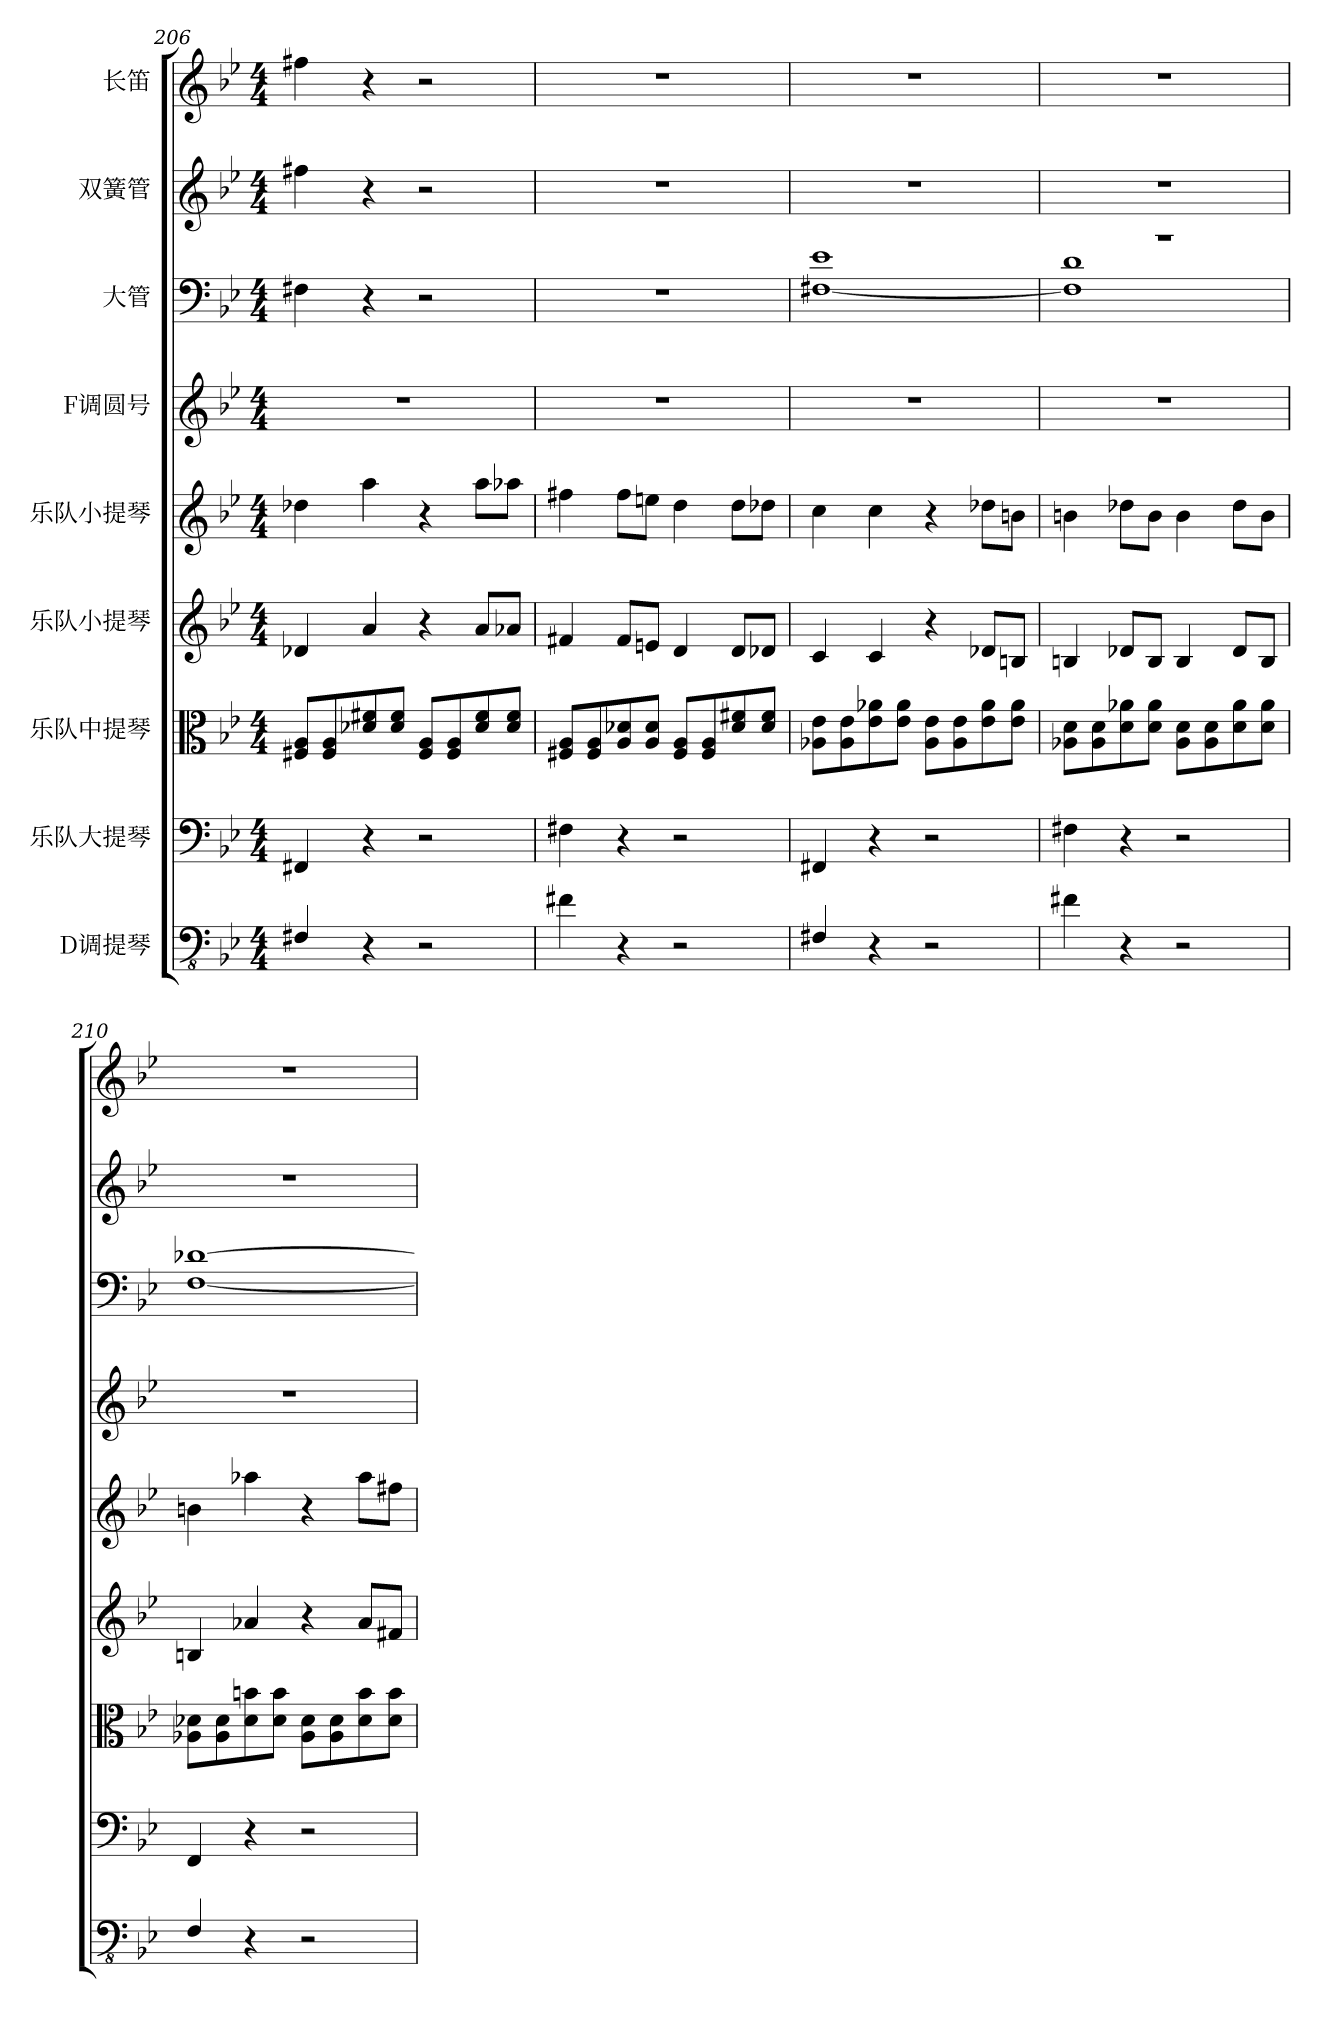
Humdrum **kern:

**kern	**kern	**kern	**kern	**kern	**kern	**kern	**kern	**kern
*part9	*part8	*part7	*part6	*part5	*part4	*part3	*part2	*part1
*staff9	*staff8	*staff7	*staff6	*staff5	*staff4	*staff3	*staff2	*staff1
*I"D调提琴	*I"乐队大提琴	*I"乐队中提琴	*I"乐队小提琴	*I"乐队小提琴	*I"F调圆号	*I"大管	*I"双簧管	*I"长笛
*clefFv4	*clefF4	*clefC3	*clefG2	*clefG2	*clefG2	*clefF4	*clefG2	*clefG2
*ITrd7c12	*	*	*	*	*ITrd4c7	*	*	*
*k[b-e-]	*k[b-e-]	*k[b-e-]	*k[b-e-]	*k[b-e-]	*k[b-e-a-]	*k[b-e-]	*k[b-e-]	*k[b-e-]
*M4/4	*M4/4	*M4/4	*M4/4	*M4/4	*M4/4	*M4/4	*M4/4	*M4/4
=206	=206	=206	=206	=206	=206	=206	=206	=206
4FFF#X/	4FF#X/	8F#X/ 8A/L	4d-X/	4dd-X\	1r	4F#X\	4ff#X\	4ff#X\
.	.	8F#/ 8A/	.	.	.	.	.	.
4r	4r	8d-X/ 8f#X/	4a/	4aa\	.	4r	4r	4r
.	.	8d-/ 8f#/J	.	.	.	.	.	.
2r	2r	8F#/ 8A/L	4r	4r	.	2r	2r	2r
.	.	8F#/ 8A/	.	.	.	.	.	.
.	.	8d-/ 8f#/	8a/L	8aa\L	.	.	.	.
.	.	8d-/ 8f#/J	8a-X/J	8aa-X\J	.	.	.	.
=207	=207	=207	=207	=207	=207	=207	=207	=207
4FF#X\	4F#X\	8F#X/ 8A/L	4f#X/	4ff#X\	1r	1r	1r	1r
.	.	8F#/ 8A/	.	.	.	.	.	.
4r	4r	8A/ 8d-X/	8f#/L	8ff#\L	.	.	.	.
.	.	8A/ 8d-/J	8en/J	8een\J	.	.	.	.
2r	2r	8F#/ 8A/L	4d/	4dd\	.	.	.	.
.	.	8F#/ 8A/	.	.	.	.	.	.
.	.	8d-/ 8f#X/	8d/L	8dd\L	.	.	.	.
.	.	8d-/ 8f#/J	8d-X/J	8dd-X\J	.	.	.	.
!!LO:PB:g=z
=208	=208	=208	=208	=208	=208	=208	=208	=208
*	*	*	*	*	*	*^	*	*
4FFF#X/	4FF#X/	8A-X\ 8e-\L	4c/	4cc\	1r	1e-	[1F#X	1r	1r
.	.	8A-\ 8e-\	.	.	.	.	.	.	.
4r	4r	8e-\ 8a-X\	4c/	4cc\	.	.	.	.	.
.	.	8e-\ 8a-\J	.	.	.	.	.	.	.
2r	2r	8A-\ 8e-\L	4r	4r	.	.	.	.	.
.	.	8A-\ 8e-\	.	.	.	.	.	.	.
.	.	8e-\ 8a-\	8d-X/L	8dd-X\L	.	.	.	.	.
.	.	8e-\ 8a-\J	8Bn/J	8bn\J	.	.	.	.	.
=209	=209	=209	=209	=209	=209	=209	=209	=209	=209
4FF#X\	4F#X\	8A-X\ 8d\L	4Bn/	4bn\	1r	1r	1F#] 1d	1r	1r
.	.	8A-\ 8d\	.	.	.	.	.	.	.
4r	4r	8d\ 8a-X\	8d-X/L	8dd-X\L	.	.	.	.	.
.	.	8d\ 8a-\J	8B/J	8b\J	.	.	.	.	.
2r	2r	8A-\ 8d\L	4B/	4b\	.	.	.	.	.
.	.	8A-\ 8d\	.	.	.	.	.	.	.
.	.	8d\ 8a-\	8d-/L	8dd-\L	.	.	.	.	.
.	.	8d\ 8a-\J	8B/J	8b\J	.	.	.	.	.
=210	=210	=210	=210	=210	=210	=210	=210	=210	=210
4FFF/	4FF/	8A-X\ 8d-X\L	4Bn/	4bn\	1r	[1d-X	[1F	1r	1r
.	.	8A-\ 8d-\	.	.	.	.	.	.	.
4r	4r	8d-\ 8bn\	4a-X/	4aa-X\	.	.	.	.	.
.	.	8d-\ 8b\J	.	.	.	.	.	.	.
2r	2r	8A-\ 8d-\L	4r	4r	.	.	.	.	.
.	.	8A-\ 8d-\	.	.	.	.	.	.	.
.	.	8d-\ 8b\	8a-/L	8aa-\L	.	.	.	.	.
.	.	8d-\ 8b\J	8f#X/J	8ff#X\J	.	.	.	.	.
*	*	*	*	*	*	*v	*v	*	*
=	=	=	=	=	=	=	=	=
*-	*-	*-	*-	*-	*-	*-	*-	*-
